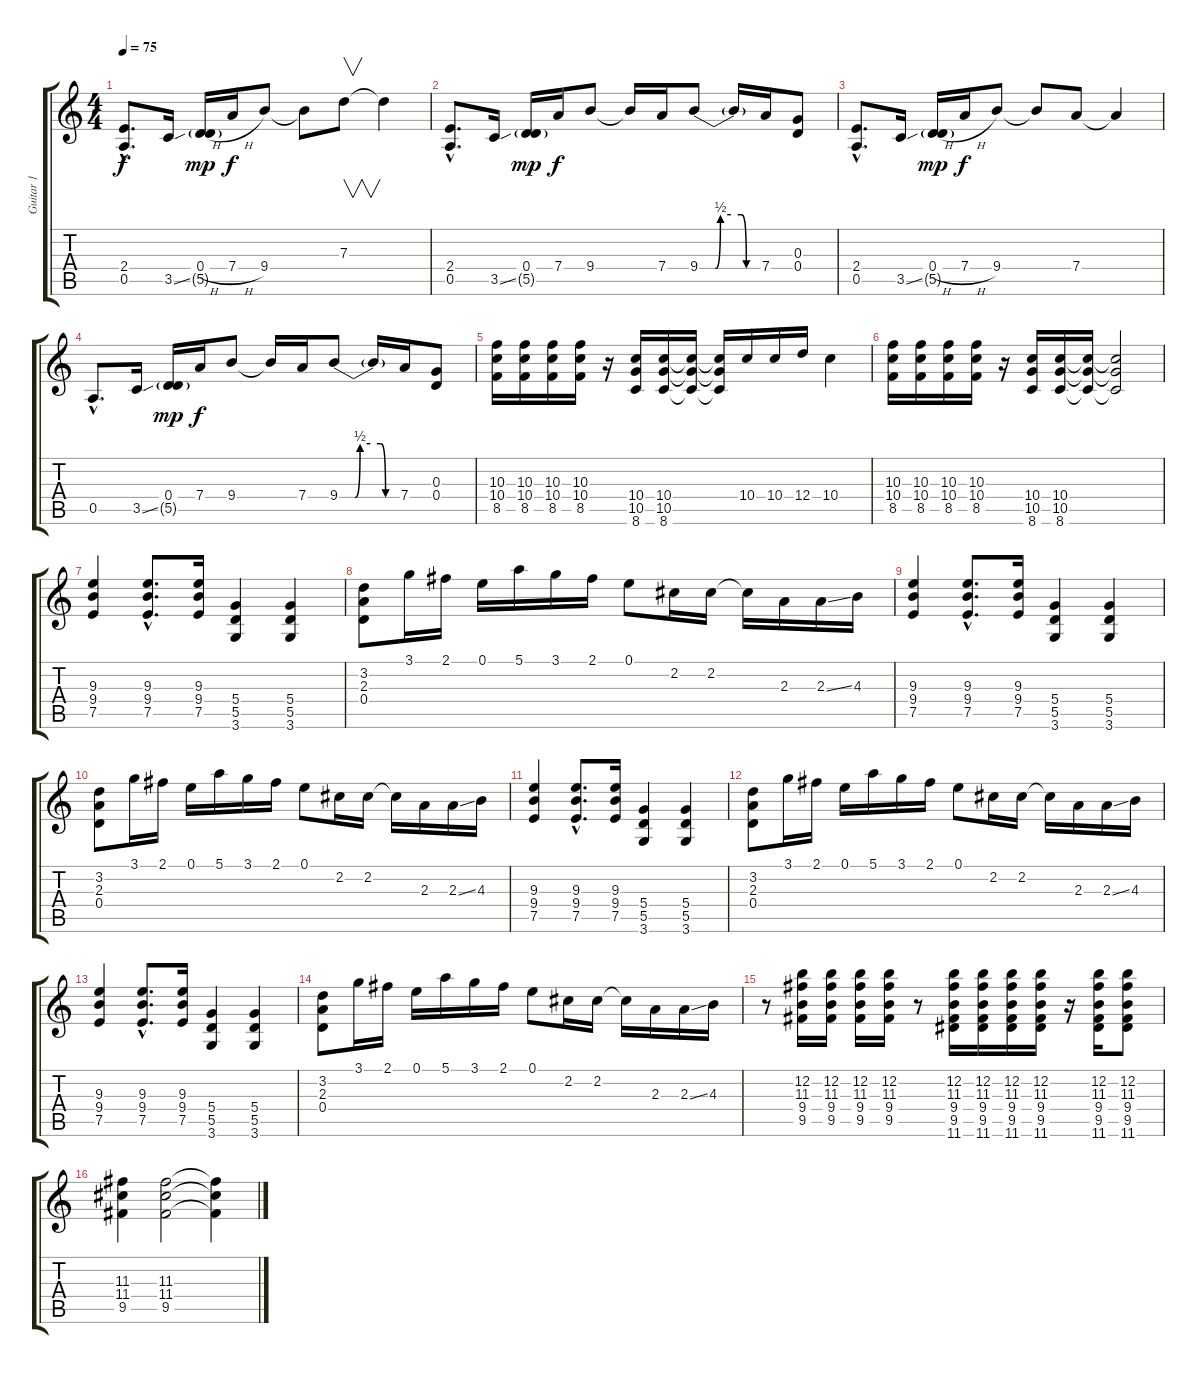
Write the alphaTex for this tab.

\track ("Guitar 1" "Guitar 1") {instrument overdrivenguitar}
\staff {score tabs}
\tuning (E4 B3 G3 D3 A2 E2) {hide}
\ts (4 4)
\tempo 75
\clef g2
\ks c
(2.4{hac} 0.5{hac}).8{d dy f} 3.5{ss}.16 (0.4{h} 5.5{g}).16{dy mp} 7.4{h}.16{dy f} 9.4.8 9.4{t}.8 7.3.8{v} 7.3{t}.4 |
(2.4{hac} 0.5{hac}).8{d} 3.5{ss}.16 (0.4 5.5{g}).16{dy mp} 7.4.16{dy f} 9.4.8 9.4{t}.16 7.4.16 9.4{be (custom 0 0 15 0 20 2 30 2 40 2 45 0 60 0)}.8 9.4{t}.16 7.4.16 (0.3 0.4).8 |
(2.4{hac} 0.5{hac}).8{d} 3.5{ss}.16 (0.4{h} 5.5{g}).16{dy mp} 7.4{h}.16{dy f} 9.4.8 9.4{t}.8 7.4.8 7.4{t}.4 |
0.5{hac}.8{d} 3.5{ss}.16 (0.4 5.5{g}).16{dy mp} 7.4.16{dy f} 9.4.8 9.4{t}.16 7.4.16 9.4{be (custom 0 0 15 0 20 2 30 2 40 2 45 0 60 0)}.8 9.4{t}.16 7.4.16 (0.3 0.4).8 |
(10.3 10.4 8.5).16 (10.3 10.4 8.5).16 (10.3 10.4 8.5).16 (10.3 10.4 8.5).16 r.16 (10.4 10.5 8.6).16 (10.4 10.5 8.6).16 (10.4{t} 10.5{t} 8.6{t}).16 (10.4{t} 10.5{t} 8.6{t}).16 10.4.16 10.4.16 12.4.16 10.4.4 |
(10.3 10.4 8.5).16 (10.3 10.4 8.5).16 (10.3 10.4 8.5).16 (10.3 10.4 8.5).16 r.16 (10.4 10.5 8.6).16 (10.4 10.5 8.6).16 (10.4{t} 10.5{t} 8.6{t}).16 (10.4{t} 10.5{t} 8.6{t}).2 |
(9.3 9.4 7.5).4 (9.3{hac} 9.4{hac} 7.5{hac}).8{d} (9.3 9.4 7.5).16 (5.4 5.5 3.6).4 (5.4 5.5 3.6).4 |
(3.2 2.3 0.4).8 3.1.16 2.1.16 0.1.16 5.1.16 3.1.16 2.1.16 0.1.8 2.2.16 2.2.16 2.2{t}.16 2.3.16 2.3{ss}.16 4.3.16 |
(9.3 9.4 7.5).4 (9.3{hac} 9.4{hac} 7.5{hac}).8{d} (9.3 9.4 7.5).16 (5.4 5.5 3.6).4 (5.4 5.5 3.6).4 |
(3.2 2.3 0.4).8 3.1.16 2.1.16 0.1.16 5.1.16 3.1.16 2.1.16 0.1.8 2.2.16 2.2.16 2.2{t}.16 2.3.16 2.3{ss}.16 4.3.16 |
(9.3 9.4 7.5).4 (9.3{hac} 9.4{hac} 7.5{hac}).8{d} (9.3 9.4 7.5).16 (5.4 5.5 3.6).4 (5.4 5.5 3.6).4 |
(3.2 2.3 0.4).8 3.1.16 2.1.16 0.1.16 5.1.16 3.1.16 2.1.16 0.1.8 2.2.16 2.2.16 2.2{t}.16 2.3.16 2.3{ss}.16 4.3.16 |
(9.3 9.4 7.5).4 (9.3{hac} 9.4{hac} 7.5{hac}).8{d} (9.3 9.4 7.5).16 (5.4 5.5 3.6).4 (5.4 5.5 3.6).4 |
(3.2 2.3 0.4).8 3.1.16 2.1.16 0.1.16 5.1.16 3.1.16 2.1.16 0.1.8 2.2.16 2.2.16 2.2{t}.16 2.3.16 2.3{ss}.16 4.3.16 |
r.8 (12.2 11.3 9.4 9.5).16 (12.2 11.3 9.4 9.5).16 (12.2 11.3 9.4 9.5).16 (12.2 11.3 9.4 9.5).16 r.8 (12.2 11.3 9.4 9.5 11.6).16 (12.2 11.3 9.4 9.5 11.6).16 (12.2 11.3 9.4 9.5 11.6).16 (12.2 11.3 9.4 9.5 11.6).16 r.16 (12.2 11.3 9.4 9.5 11.6).16 (12.2 11.3 9.4 9.5 11.6).8 |
(11.3 11.4 9.5).4 (11.3 11.4 9.5).2 (11.3{t} 11.4{t} 9.5{t}).4
